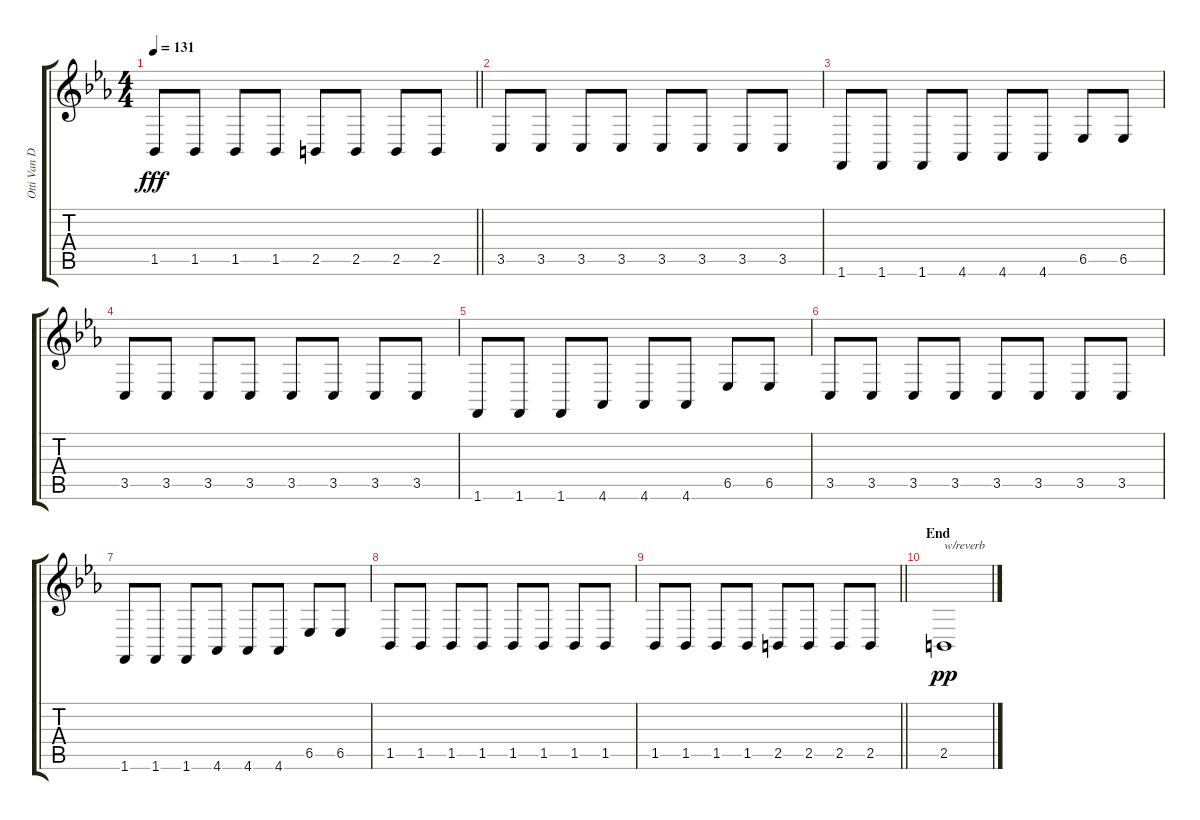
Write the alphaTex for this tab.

\track ("Otti Van Der Werf/Jeroen Swinnen (Bass L" "Otti Van D") {instrument lead1square}
\staff {score tabs}
\tuning (E4 B3 G3 D3 A2 E2) {hide}
\ts (4 4)
\tempo 131
\clef g2
\barLineRight lightlight
\ks cminor
1.5.8{dy fff} 1.5.8 1.5.8 1.5.8 2.5.8 2.5.8 2.5.8 2.5.8 |
3.5.8 3.5.8 3.5.8 3.5.8 3.5.8 3.5.8 3.5.8 3.5.8 |
1.6.8 1.6.8 1.6.8 4.6.8 4.6.8 4.6.8 6.5.8 6.5.8 |
3.5.8 3.5.8 3.5.8 3.5.8 3.5.8 3.5.8 3.5.8 3.5.8 |
1.6.8 1.6.8 1.6.8 4.6.8 4.6.8 4.6.8 6.5.8 6.5.8 |
3.5.8 3.5.8 3.5.8 3.5.8 3.5.8 3.5.8 3.5.8 3.5.8 |
1.6.8 1.6.8 1.6.8 4.6.8 4.6.8 4.6.8 6.5.8 6.5.8 |
1.5.8 1.5.8 1.5.8 1.5.8 1.5.8 1.5.8 1.5.8 1.5.8 |
\barLineRight lightlight
1.5.8 1.5.8 1.5.8 1.5.8 2.5.8 2.5.8 2.5.8 2.5.8 |
\section ("" "End")
2.5.1{txt "w/reverb" dy pp volume 0}
